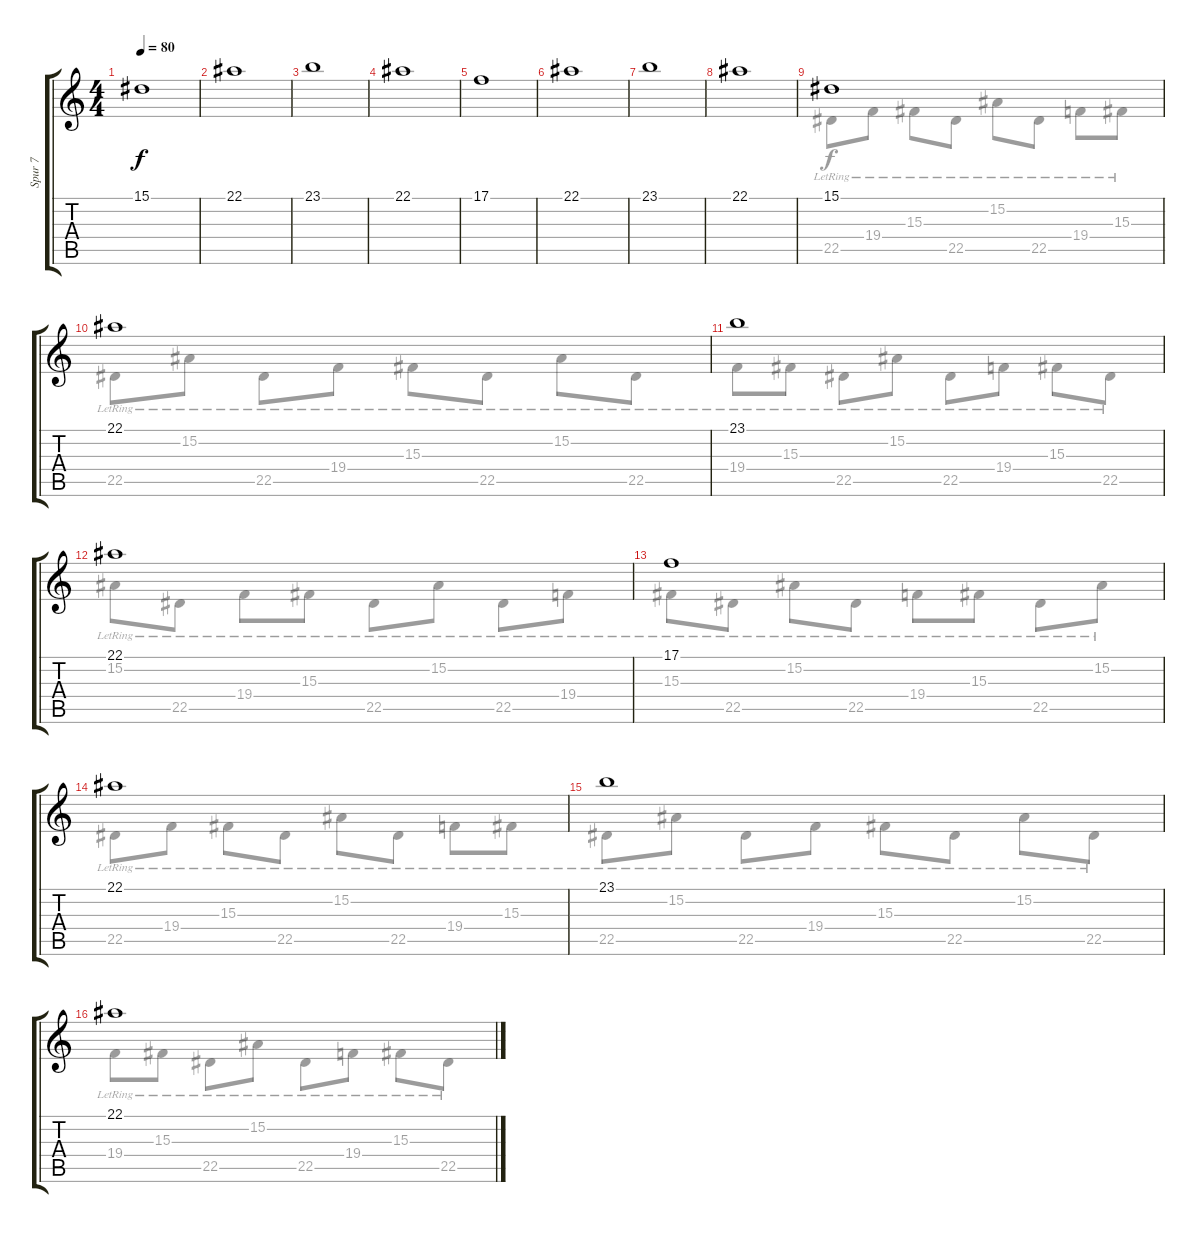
\track ("Spur 7" "Spur 7") {instrument acousticgrandpiano}
\staff {score tabs}
\tuning (C4 G3 Eb3 Bb2 F2 C2) {hide}
\voice
\ts (4 4)
\tempo 80
\clef g2
\ks c
15.1.1{dy f} |
22.1.1 |
23.1.1 |
22.1.1 |
17.1.1 |
22.1.1 |
23.1.1 |
22.1.1 |
15.1.1 |
22.1.1 |
23.1.1 |
22.1.1 |
17.1.1 |
22.1.1 |
23.1.1 |
22.1.1
\voice
\clef g2
\ottava regular
\simile none
\ks c
|
|
|
|
|
|
|
|
22.5{lr}.8 19.4{lr}.8 15.3{lr}.8 22.5{lr}.8 15.2{lr}.8 22.5{lr}.8 19.4{lr}.8 15.3{lr}.8 |
22.5{lr}.8 15.2{lr}.8 22.5{lr}.8 19.4{lr}.8 15.3{lr}.8 22.5{lr}.8 15.2{lr}.8 22.5{lr}.8 |
19.4{lr}.8 15.3{lr}.8 22.5{lr}.8 15.2{lr}.8 22.5{lr}.8 19.4{lr}.8 15.3{lr}.8 22.5{lr}.8 |
15.2{lr}.8 22.5{lr}.8 19.4{lr}.8 15.3{lr}.8 22.5{lr}.8 15.2{lr}.8 22.5{lr}.8 19.4{lr}.8 |
15.3{lr}.8 22.5{lr}.8 15.2{lr}.8 22.5{lr}.8 19.4{lr}.8 15.3{lr}.8 22.5{lr}.8 15.2{lr}.8 |
22.5{lr}.8 19.4{lr}.8 15.3{lr}.8 22.5{lr}.8 15.2{lr}.8 22.5{lr}.8 19.4{lr}.8 15.3{lr}.8 |
22.5{lr}.8 15.2{lr}.8 22.5{lr}.8 19.4{lr}.8 15.3{lr}.8 22.5{lr}.8 15.2{lr}.8 22.5{lr}.8 |
19.4{lr}.8 15.3{lr}.8 22.5{lr}.8 15.2{lr}.8 22.5{lr}.8 19.4{lr}.8 15.3{lr}.8 22.5{lr}.8
